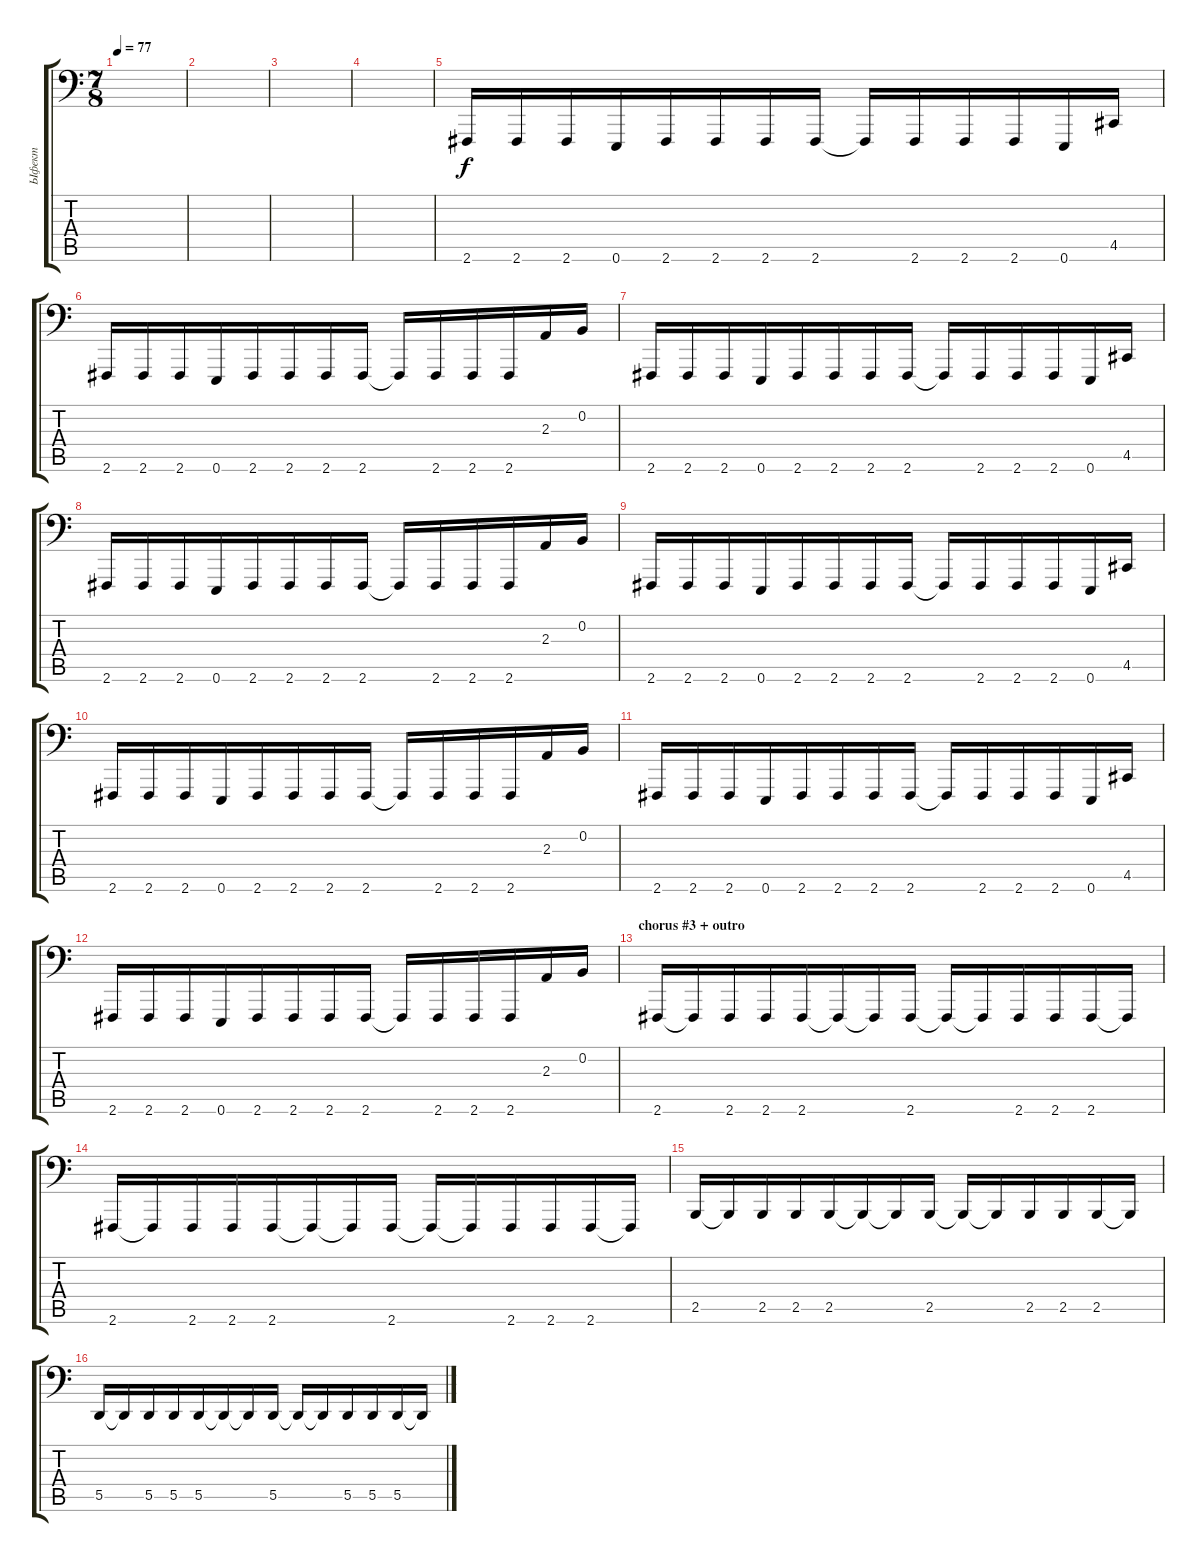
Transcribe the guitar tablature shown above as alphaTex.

\track ("Ыфект" "Ыфект") {instrument lead2sawtooth}
\staff {score tabs}
\tuning (E3 B2 G2 D2 A1 E1) {hide}
\ts (7 8)
\tempo 77
\clef f4
\ks c
|
|
|
|
2.6.16 2.6.16 2.6.16 0.6.16 2.6.16 2.6.16 2.6.16 2.6.16 2.6{t}.16 2.6.16 2.6.16 2.6.16 0.6.16 4.5.16 |
2.6.16 2.6.16 2.6.16 0.6.16 2.6.16 2.6.16 2.6.16 2.6.16 2.6{t}.16 2.6.16 2.6.16 2.6.16 2.3.16 0.2.16 |
2.6.16 2.6.16 2.6.16 0.6.16 2.6.16 2.6.16 2.6.16 2.6.16 2.6{t}.16 2.6.16 2.6.16 2.6.16 0.6.16 4.5.16 |
2.6.16 2.6.16 2.6.16 0.6.16 2.6.16 2.6.16 2.6.16 2.6.16 2.6{t}.16 2.6.16 2.6.16 2.6.16 2.3.16 0.2.16 |
2.6.16 2.6.16 2.6.16 0.6.16 2.6.16 2.6.16 2.6.16 2.6.16 2.6{t}.16 2.6.16 2.6.16 2.6.16 0.6.16 4.5.16 |
2.6.16 2.6.16 2.6.16 0.6.16 2.6.16 2.6.16 2.6.16 2.6.16 2.6{t}.16 2.6.16 2.6.16 2.6.16 2.3.16 0.2.16 |
2.6.16 2.6.16 2.6.16 0.6.16 2.6.16 2.6.16 2.6.16 2.6.16 2.6{t}.16 2.6.16 2.6.16 2.6.16 0.6.16 4.5.16 |
2.6.16 2.6.16 2.6.16 0.6.16 2.6.16 2.6.16 2.6.16 2.6.16 2.6{t}.16 2.6.16 2.6.16 2.6.16 2.3.16 0.2.16 |
\section ("" "chorus #3 + outro")
2.6.16 2.6{t}.16 2.6.16 2.6.16 2.6.16 2.6{t}.16 2.6{t}.16 2.6.16 2.6{t}.16 2.6{t}.16 2.6.16 2.6.16 2.6.16 2.6{t}.16 |
2.6.16 2.6{t}.16 2.6.16 2.6.16 2.6.16 2.6{t}.16 2.6{t}.16 2.6.16 2.6{t}.16 2.6{t}.16 2.6.16 2.6.16 2.6.16 2.6{t}.16 |
2.5.16 2.5{t}.16 2.5.16 2.5.16 2.5.16 2.5{t}.16 2.5{t}.16 2.5.16 2.5{t}.16 2.5{t}.16 2.5.16 2.5.16 2.5.16 2.5{t}.16 |
5.5.16 5.5{t}.16 5.5.16 5.5.16 5.5.16 5.5{t}.16 5.5{t}.16 5.5.16 5.5{t}.16 5.5{t}.16 5.5.16 5.5.16 5.5.16 5.5{t}.16
